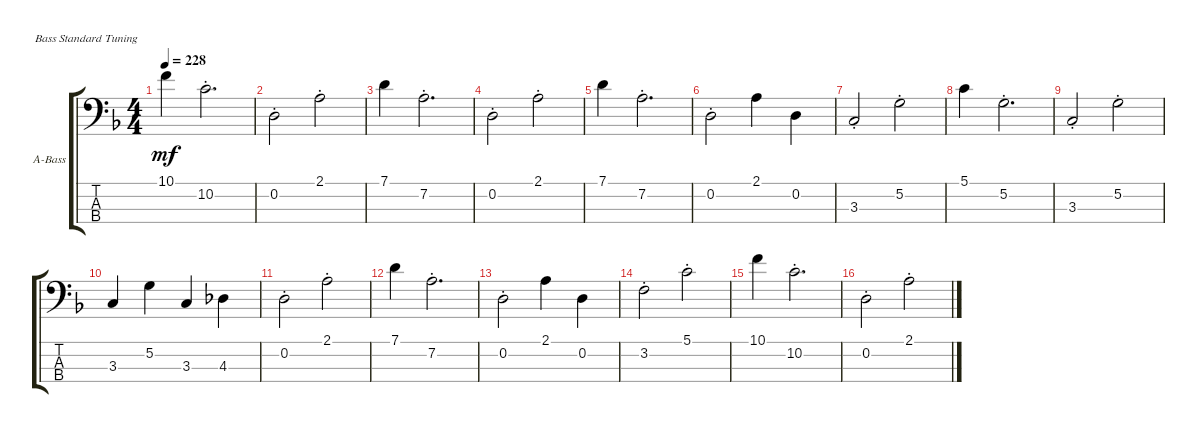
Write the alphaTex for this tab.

\defaultSystemsLayout 4
\bracketExtendMode groupsimilarinstruments
\firstSystemTrackNameOrientation horizontal
\otherSystemsTrackNameOrientation horizontal
\track ("Acoustic Bass" "A-Bass") {instrument electricbassfinger}
\staff {score tabs}
\tuning (G2 D2 A1 E1)
\ts (4 4)
\tempo 228
\clef f4
\scale
0.333333
\ks dminor
10.1.4{dy mf} 10.2{st}.2{d} |
\scale
0.333333 0.2{st}.2 2.1{st}.2 |
\scale
0.333333 7.1.4 7.2{st}.2{d} |
\scale
0.333333 0.2{st}.2 2.1{st}.2 |
\scale
0.333333 7.1.4 7.2{st}.2{d} |
\scale
0.333333 0.2{st}.2 2.1.4 0.2.4 |
\scale
0.333333 3.3{st}.2 5.2{st}.2 |
\scale
0.333333 5.1.4 5.2{st}.2{d} |
\scale
0.333333 3.3{st}.2 5.2{st}.2 |
\scale
0.333333 3.3.4 5.2.4 3.3.4 4.3.4 |
\scale
0.333333 0.2{st}.2 2.1{st}.2 |
\scale
0.333333 7.1.4 7.2{st}.2{d} |
\scale
0.333333 0.2{st}.2 2.1.4 0.2.4 |
\scale
0.333333 3.2{st}.2 5.1{st}.2 |
\scale
0.333333 10.1.4 10.2{st}.2{d} |
\scale
0.333333 0.2{st}.2 2.1{st}.2
